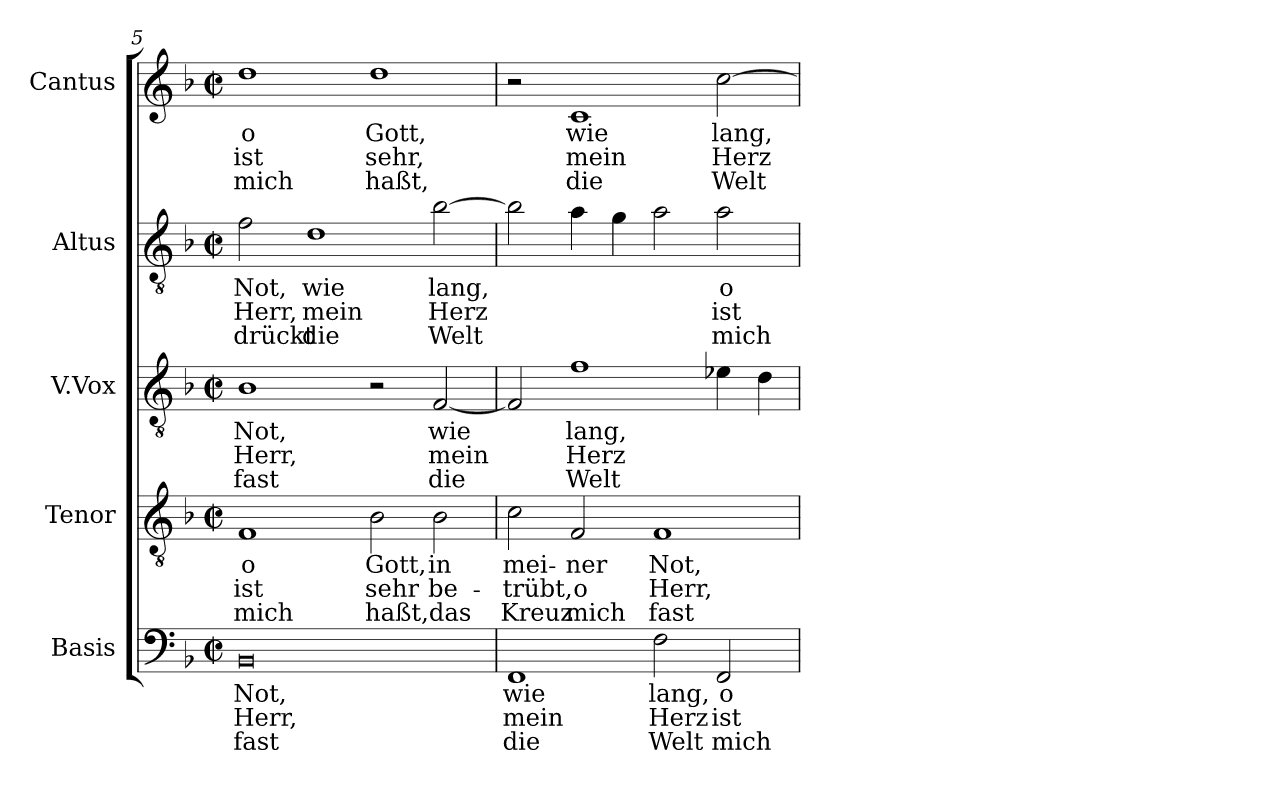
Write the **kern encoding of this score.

**kern	**text	**text	**text	**kern	**text	**text	**text	**kern	**text	**text	**text	**kern	**text	**text	**text	**kern	**text	**text	**text
*part5	*part5	*part5	*part5	*part4	*part4	*part4	*part4	*part3	*part3	*part3	*part3	*part2	*part2	*part2	*part2	*part1	*part1	*part1	*part1
*staff5	*staff5	*staff5	*staff5	*staff4	*staff4	*staff4	*staff4	*staff3	*staff3	*staff3	*staff3	*staff2	*staff2	*staff2	*staff2	*staff1	*staff1	*staff1	*staff1
*I"Basis	*	*	*	*I"Tenor	*	*	*	*I"V.Vox	*	*	*	*I"Altus	*	*	*	*I"Cantus	*	*	*
*I'B	*	*	*	*I'T	*	*	*	*	*	*	*	*I'A	*	*	*	*I'C	*	*	*
*clefF4	*	*	*	*clefGv2	*	*	*	*clefGv2	*	*	*	*clefGv2	*	*	*	*clefG2	*	*	*
*k[b-]	*	*	*	*k[b-]	*	*	*	*k[b-]	*	*	*	*k[b-]	*	*	*	*k[b-]	*	*	*
*F:	*	*	*	*F:	*	*	*	*F:	*	*	*	*F:	*	*	*	*F:	*	*	*
*M2/2	*	*	*	*M2/2	*	*	*	*M2/2	*	*	*	*M2/2	*	*	*	*M2/2	*	*	*
*met(c|)	*	*	*	*met(c|)	*	*	*	*met(c|)	*	*	*	*met(c|)	*	*	*	*met(c|)	*	*	*
=5	=5	=5	=5	=5	=5	=5	=5	=5	=5	=5	=5	=5	=5	=5	=5	=5	=5	=5	=5
!	!LO:LY:b:cj	!LO:LY:b:cj	!LO:LY:b:cj	!	!LO:LY:b:cj	!LO:LY:b:cj	!LO:LY:b:cj	!	!LO:LY:b:cj	!LO:LY:b:cj	!LO:LY:b:cj	!	!LO:LY:b:cj	!LO:LY:b:cj	!LO:LY:b:cj	!	!LO:LY:b:cj	!LO:LY:b:cj	!LO:LY:b:cj
0BB-	Not,	Herr,	fast	1F	o	ist	mich	1B-	Not,	Herr,	fast	2f\	Not,	Herr,	drückt	1dd	o	ist	mich
!	!	!	!	!	!	!	!	!	!	!	!	!	!LO:LY:b:cj	!LO:LY:b:cj	!LO:LY:b:cj	!	!	!	!
.	.	.	.	.	.	.	.	.	.	.	.	1d	wie	mein	die	.	.	.	.
!	!	!	!	!	!LO:LY:b:cj	!LO:LY:b:cj	!LO:LY:b:cj	!	!	!	!	!	!	!	!	!	!LO:LY:b:cj	!LO:LY:b:cj	!LO:LY:b:cj
.	.	.	.	2B-\	Gott,	sehr	haßt,das	2r	.	.	.	.	.	.	.	1dd	Gott,	sehr,	haßt,
!	!	!	!	!	!LO:LY:b:cj	!LO:LY:b:cj	!LO:LY:b:cj	!	!LO:LY:b:cj	!LO:LY:b:cj	!LO:LY:b:cj	!	!LO:LY:b:cj	!LO:LY:b:cj	!LO:LY:b:cj	!	!	!	!
.	.	.	.	2B-\	in	be-	-	[<2F/	wie	mein	die	[<2b-\	lang,	Herz	Welt	.	.	.	.
!!LO:LB:g=z
=6	=6	=6	=6	=6	=6	=6	=6	=6	=6	=6	=6	=6	=6	=6	=6	=6	=6	=6	=6
!	!LO:LY:b:cj	!LO:LY:b:cj	!LO:LY:b:cj	!	!LO:LY:b:cj	!LO:LY:b:cj	!LO:LY:b:cj	!	!LO:LY:b:cj	!LO:LY:b:cj	!LO:LY:b:cj	!	!LO:LY:b:cj	!LO:LY:b:cj	!LO:LY:b:cj	!	!	!	!
1FF	wie	mein	die	2c\	mei-	-trübt,	Kreuz	2F/]	.	.	.	2b-\]	.	.	.	2r	.	.	.
!	!	!	!	!	!LO:LY:b:cj	!LO:LY:b:cj	!LO:LY:b:cj	!	!LO:LY:b:cj	!LO:LY:b:cj	!LO:LY:b:cj	!	!LO:LY:b:cj	!LO:LY:b:cj	!LO:LY:b:cj	!	!LO:LY:b:cj	!LO:LY:b:cj	!LO:LY:b:cj
.	.	.	.	2F/	ner	o	mich	1f	lang,	Herz	Welt	4a\	.	.	.	1c	wie	mein	die
!	!	!	!	!	!	!	!	!	!	!	!	!	!LO:LY:b:cj	!LO:LY:b:cj	!LO:LY:b:cj	!	!	!	!
.	.	.	.	.	.	.	.	.	.	.	.	4g\	.	.	.	.	.	.	.
!	!LO:LY:b:cj	!LO:LY:b:cj	!LO:LY:b:cj	!	!LO:LY:b:cj	!LO:LY:b:cj	!LO:LY:b:cj	!	!	!	!	!	!LO:LY:b:cj	!LO:LY:b:cj	!LO:LY:b:cj	!	!	!	!
2F\	lang,	Herz	Welt	1F	Not,	Herr,	fast	.	.	.	.	2a\	.	.	.	.	.	.	.
!	!LO:LY:b:cj	!LO:LY:b:cj	!LO:LY:b:cj	!	!	!	!	!	!LO:LY:b:cj	!LO:LY:b:cj	!LO:LY:b:cj	!	!LO:LY:b:cj	!LO:LY:b:cj	!LO:LY:b:cj	!	!LO:LY:b:cj	!LO:LY:b:cj	!LO:LY:b:cj
2FF/	o	ist	mich	.	.	.	.	4e-X\	.	.	.	2a\	o	ist	mich	[>2cc\	lang,	Herz	Welt
!	!	!	!	!	!	!	!	!	!LO:LY:b:cj	!LO:LY:b:cj	!LO:LY:b:cj	!	!	!	!	!	!	!	!
.	.	.	.	.	.	.	.	4d\	.	.	.	.	.	.	.	.	.	.	.
=	=	=	=	=	=	=	=	=	=	=	=	=	=	=	=	=	=	=	=
*-	*-	*-	*-	*-	*-	*-	*-	*-	*-	*-	*-	*-	*-	*-	*-	*-	*-	*-	*-
